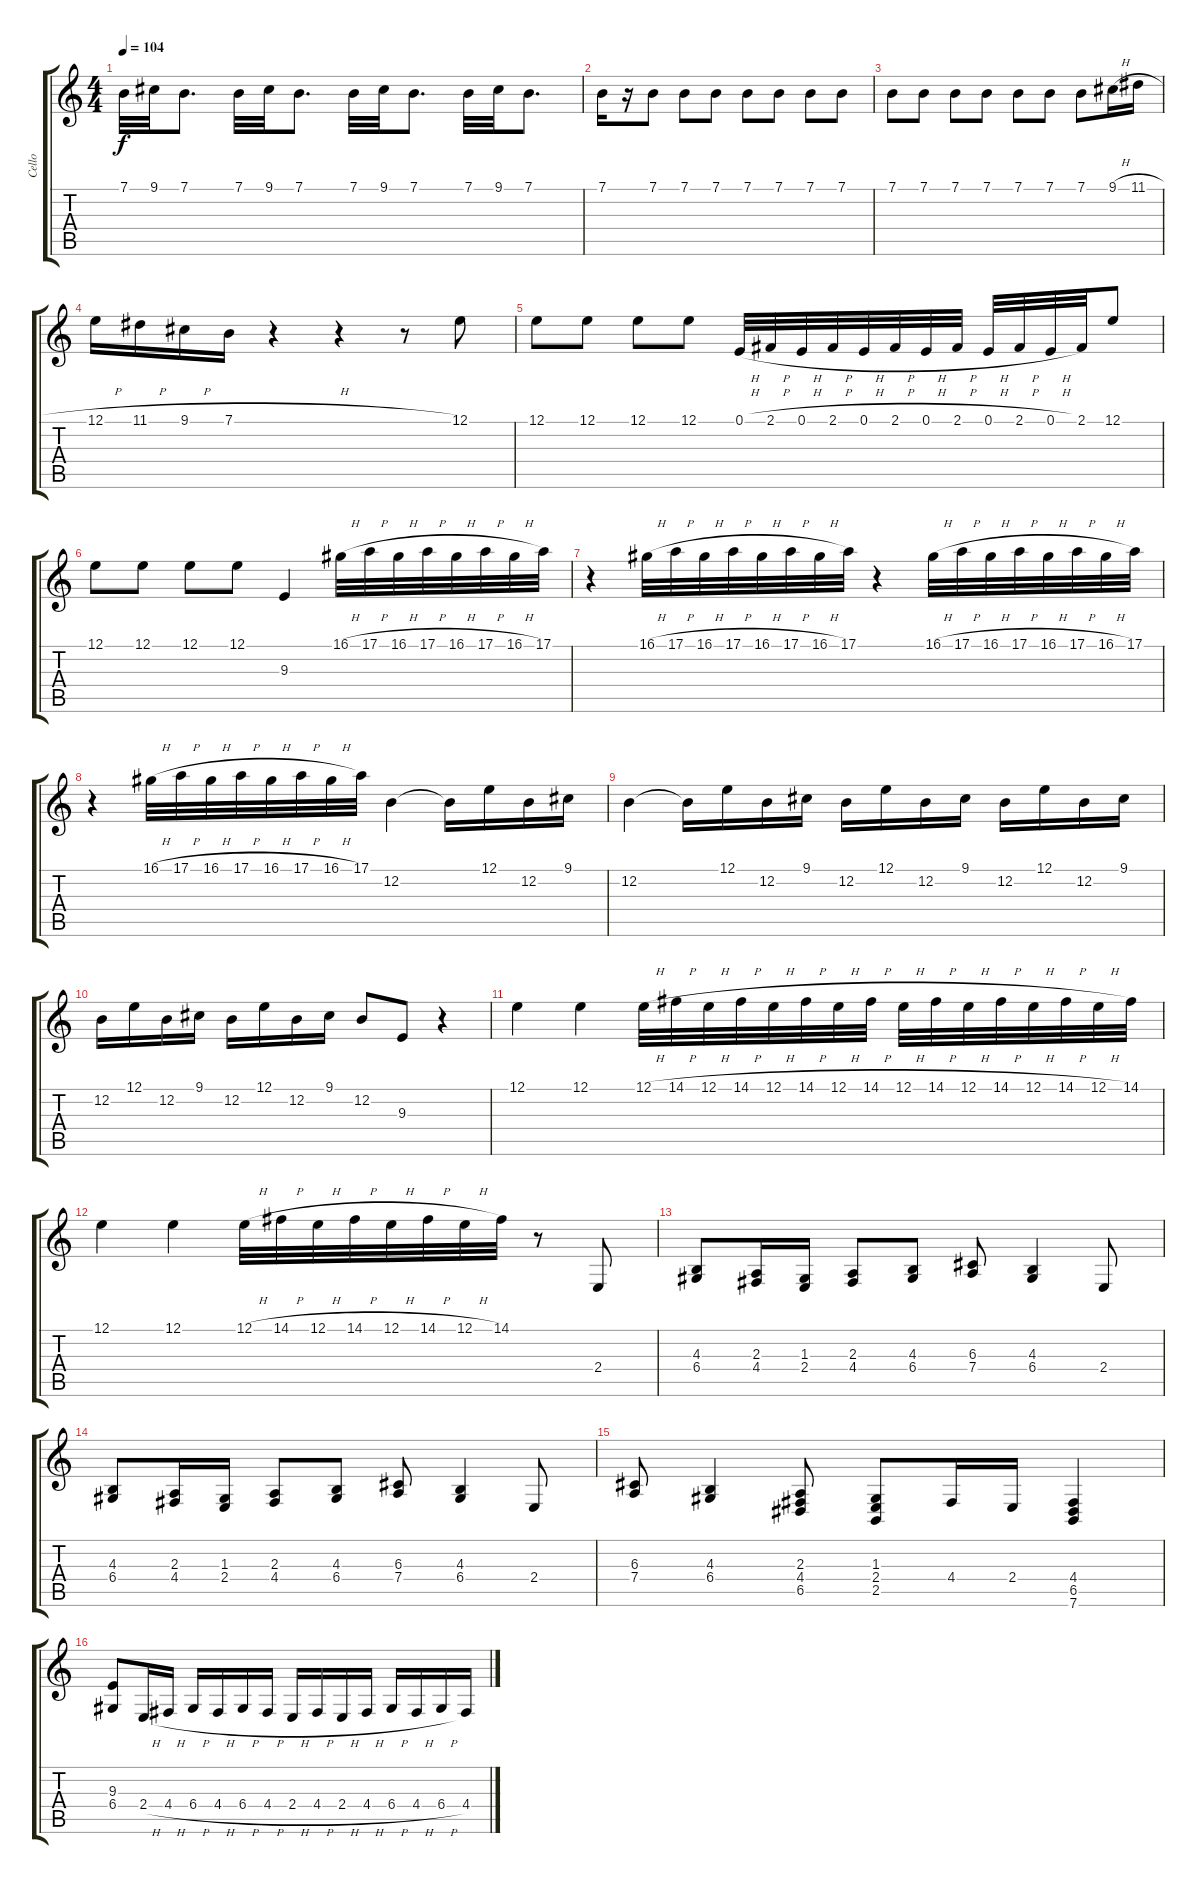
\track ("Cello" "Cello") {instrument cello}
\staff {score tabs}
\tuning (E4 B3 G3 D3 A2 E2) {hide}
\ts (4 4)
\tempo 104
\clef g2
\ks c
7.1.32{dy f} 9.1.32 7.1.8{d} 7.1.32 9.1.32 7.1.8{d} 7.1.32 9.1.32 7.1.8{d} 7.1.32 9.1.32 7.1.8{d} |
7.1.16 r.16 7.1.8 7.1.8 7.1.8 7.1.8 7.1.8 7.1.8 7.1.8 |
7.1.8 7.1.8 7.1.8 7.1.8 7.1.8 7.1.8 7.1.8 9.1{h}.16 11.1{h}.16 |
12.1{h}.16 11.1{h}.16 9.1{h}.16 7.1{h}.16 r.4 r.4 r.8 12.1.8 |
12.1.8 12.1.8 12.1.8 12.1.8 0.1{h}.32 2.1{h}.32 0.1{h}.32 2.1{h}.32 0.1{h}.32 2.1{h}.32 0.1{h}.32 2.1{h}.32 0.1{h}.32 2.1{h}.32 0.1{h}.32 2.1.32 12.1.8 |
12.1.8 12.1.8 12.1.8 12.1.8 9.3.4 16.1{h}.32 17.1{h}.32 16.1{h}.32 17.1{h}.32 16.1{h}.32 17.1{h}.32 16.1{h}.32 17.1.32 |
r.4 16.1{h}.32 17.1{h}.32 16.1{h}.32 17.1{h}.32 16.1{h}.32 17.1{h}.32 16.1{h}.32 17.1.32 r.4 16.1{h}.32 17.1{h}.32 16.1{h}.32 17.1{h}.32 16.1{h}.32 17.1{h}.32 16.1{h}.32 17.1.32 |
r.4 16.1{h}.32 17.1{h}.32 16.1{h}.32 17.1{h}.32 16.1{h}.32 17.1{h}.32 16.1{h}.32 17.1.32 12.2.4 12.2{t}.16 12.1.16 12.2.16 9.1.16 |
12.2.4 12.2{t}.16 12.1.16 12.2.16 9.1.16 12.2.16 12.1.16 12.2.16 9.1.16 12.2.16 12.1.16 12.2.16 9.1.16 |
12.2.16 12.1.16 12.2.16 9.1.16 12.2.16 12.1.16 12.2.16 9.1.16 12.2.8 9.3.8 r.4 |
12.1.4 12.1.4 12.1{h}.32 14.1{h}.32 12.1{h}.32 14.1{h}.32 12.1{h}.32 14.1{h}.32 12.1{h}.32 14.1{h}.32 12.1{h}.32 14.1{h}.32 12.1{h}.32 14.1{h}.32 12.1{h}.32 14.1{h}.32 12.1{h}.32 14.1.32 |
12.1.4 12.1.4 12.1{h}.32 14.1{h}.32 12.1{h}.32 14.1{h}.32 12.1{h}.32 14.1{h}.32 12.1{h}.32 14.1.32 r.8{volume 16 balance 7 instrument violin} 2.4.8 |
(4.3 6.4).8 (2.3 4.4).16 (1.3 2.4).16 (2.3 4.4).8 (4.3 6.4).8 (6.3 7.4).8 (4.3 6.4).4 2.4.8 |
(4.3 6.4).8 (2.3 4.4).16 (1.3 2.4).16 (2.3 4.4).8 (4.3 6.4).8 (6.3 7.4).8 (4.3 6.4).4 2.4.8 |
(6.3 7.4).8 (4.3 6.4).4 (2.3 4.4 6.5).8 (1.3 2.4 2.5).8 4.4.16 2.4.16 (4.4 6.5 7.6).4 |
(9.3 6.4).8 2.4{h}.16 4.4{h}.16 6.4{h}.16 4.4{h}.16 6.4{h}.16 4.4{h}.16 2.4{h}.16 4.4{h}.16 2.4{h}.16 4.4{h}.16 6.4{h}.16 4.4{h}.16 6.4{h}.16 4.4.16
